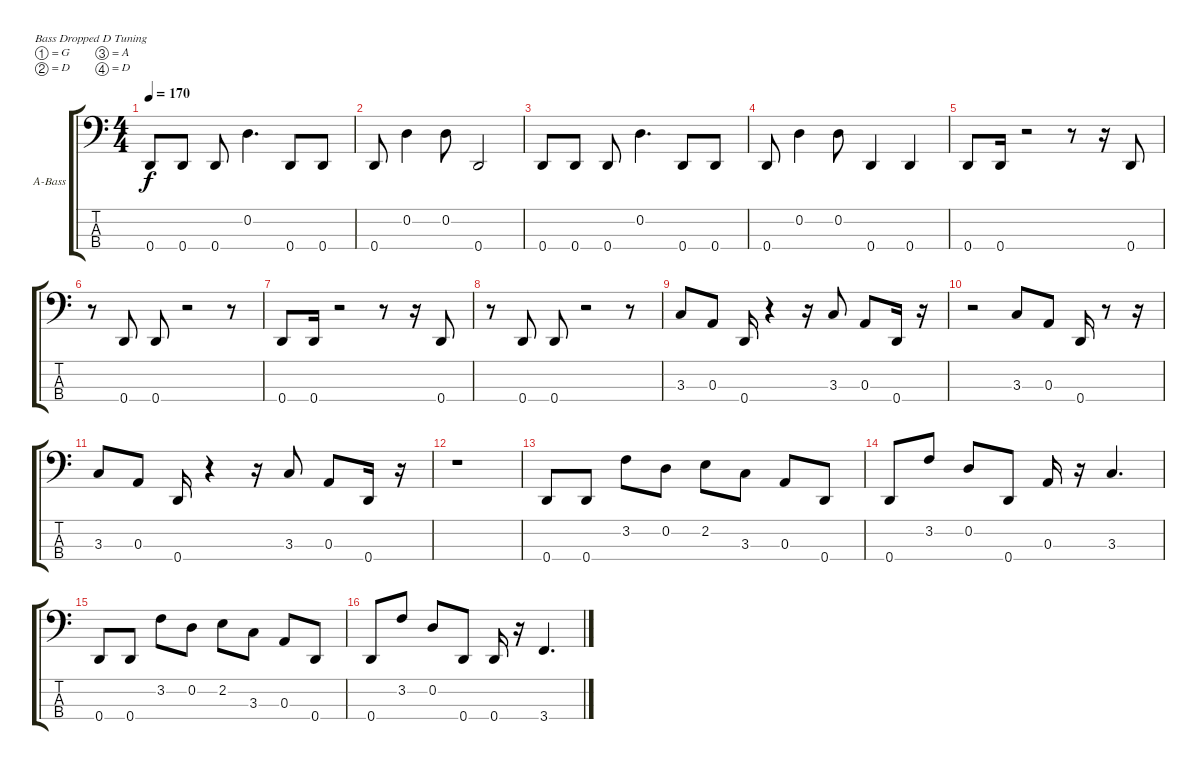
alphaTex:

\bracketExtendMode groupsimilarinstruments
\firstSystemTrackNameOrientation horizontal
\otherSystemsTrackNameOrientation horizontal
\track ("Electric Bass" "A-Bass") {instrument acousticbass}
\staff {score tabs}
\tuning (G2 D2 A1 D1)
\ts (4 4)
\tempo 170
\clef f4
\ks c
0.4.8{dy f} 0.4.8 0.4.8 0.2.4{d} 0.4.8 0.4.8 |
0.4.8 0.2.4 0.2.8 0.4.2 |
0.4.8 0.4.8 0.4.8 0.2.4{d} 0.4.8 0.4.8 |
0.4.8 0.2.4 0.2.8 0.4.4 0.4.4 |
0.4.8 0.4.16 r.2 r.8 r.16 0.4.8 |
r.8 0.4.8 0.4.8 r.2 r.8 |
0.4.8 0.4.16 r.2 r.8 r.16 0.4.8 |
r.8 0.4.8 0.4.8 r.2 r.8 |
3.3.8 0.3.8 0.4.16 r.4 r.16 3.3.8 0.3.8 0.4.16 r.16 |
r.2 3.3.8 0.3.8 0.4.16 r.8 r.16 |
3.3.8 0.3.8 0.4.16 r.4 r.16 3.3.8 0.3.8 0.4.16 r.16 |
r.1 |
0.4.8 0.4.8 3.2.8 0.2.8 2.2.8 3.3.8 0.3.8 0.4.8 |
0.4.8 3.2.8 0.2.8 0.4.8 0.3.16 r.16 3.3.4{d} |
0.4.8 0.4.8 3.2.8 0.2.8 2.2.8 3.3.8 0.3.8 0.4.8 |
0.4.8 3.2.8 0.2.8 0.4.8 0.4.16 r.16 3.4.4{d}
